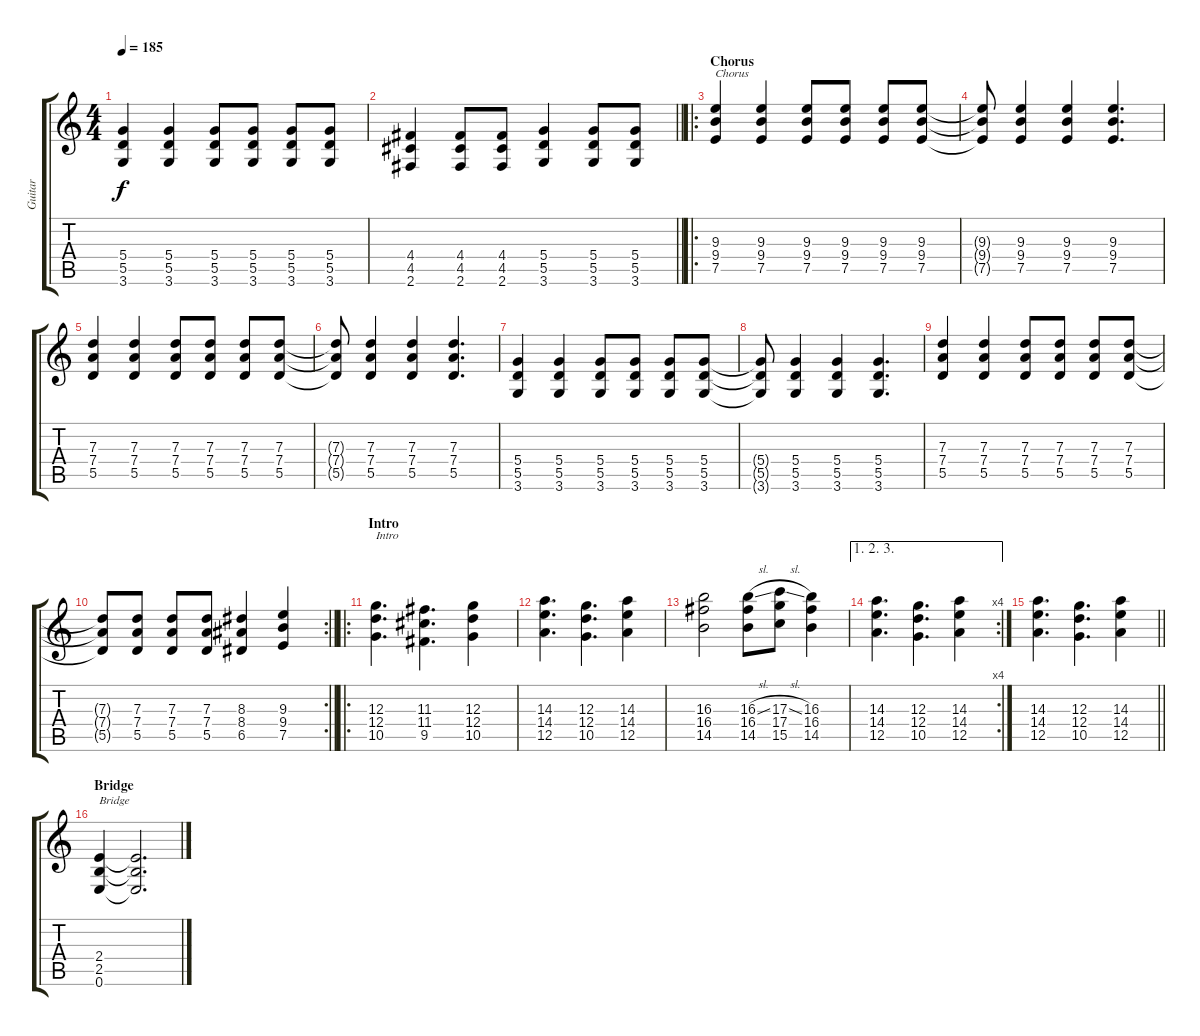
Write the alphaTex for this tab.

\track ("Guitar" "Guitar") {instrument distortionguitar}
\staff {score tabs}
\tuning (E4 B3 G3 D3 A2 E2) {hide}
\ts (4 4)
\tempo 185
\clef g2
\ks c
(5.4 5.5 3.6).4{dy f} (5.4 5.5 3.6).4 (5.4 5.5 3.6).8 (5.4 5.5 3.6).8 (5.4 5.5 3.6).8 (5.4 5.5 3.6).8 |
\barLineRight lightlight
(4.4 4.5 2.6).4 (4.4 4.5 2.6).8 (4.4 4.5 2.6).8 (5.4 5.5 3.6).4 (5.4 5.5 3.6).8 (5.4 5.5 3.6).8 |
\ro
\section ("" "Chorus")
(9.3 9.4 7.5).4{txt "Chorus"} (9.3 9.4 7.5).4 (9.3 9.4 7.5).8 (9.3 9.4 7.5).8 (9.3 9.4 7.5).8 (9.3 9.4 7.5).8 |
(9.3{t} 9.4{t} 7.5{t}).8 (9.3 9.4 7.5).4 (9.3 9.4 7.5).4 (9.3 9.4 7.5).4{d} |
(7.3 7.4 5.5).4 (7.3 7.4 5.5).4 (7.3 7.4 5.5).8 (7.3 7.4 5.5).8 (7.3 7.4 5.5).8 (7.3 7.4 5.5).8 |
(7.3{t} 7.4{t} 5.5{t}).8 (7.3 7.4 5.5).4 (7.3 7.4 5.5).4 (7.3 7.4 5.5).4{d} |
(5.4 5.5 3.6).4 (5.4 5.5 3.6).4 (5.4 5.5 3.6).8 (5.4 5.5 3.6).8 (5.4 5.5 3.6).8 (5.4 5.5 3.6).8 |
(5.4{t} 5.5{t} 3.6{t}).8 (5.4 5.5 3.6).4 (5.4 5.5 3.6).4 (5.4 5.5 3.6).4{d} |
(7.3 7.4 5.5).4 (7.3 7.4 5.5).4 (7.3 7.4 5.5).8 (7.3 7.4 5.5).8 (7.3 7.4 5.5).8 (7.3 7.4 5.5).8 |
\rc 2
\barLineRight lightlight
(7.3{t} 7.4{t} 5.5{t}).8 (7.3 7.4 5.5).8 (7.3 7.4 5.5).8 (7.3 7.4 5.5).8 (8.3 8.4 6.5).4 (9.3 9.4 7.5).4 |
\ro
\section ("" "Intro")
(12.3 12.4 10.5).4{d txt "Intro"} (11.3 11.4 9.5).4{d} (12.3 12.4 10.5).4 |
(14.3 14.4 12.5).4{d} (12.3 12.4 10.5).4{d} (14.3 14.4 12.5).4 |
(16.3 16.4 14.5).2 (16.3{sl} 16.4 14.5).8 (17.3{sl} 17.4 15.5).8 (16.3 16.4 14.5).4 |
\ae (1 2 3)
\rc 4
(14.3 14.4 12.5).4{d} (12.3 12.4 10.5).4{d} (14.3 14.4 12.5).4 |
\barLineRight lightlight
(14.3 14.4 12.5).4{d} (12.3 12.4 10.5).4{d} (14.3 14.4 12.5).4 |
\section ("" "Bridge")
(2.4 2.5 0.6).4{txt "Bridge"} (2.4{t} 2.5{t} 0.6{t}).2{d volume 8}
